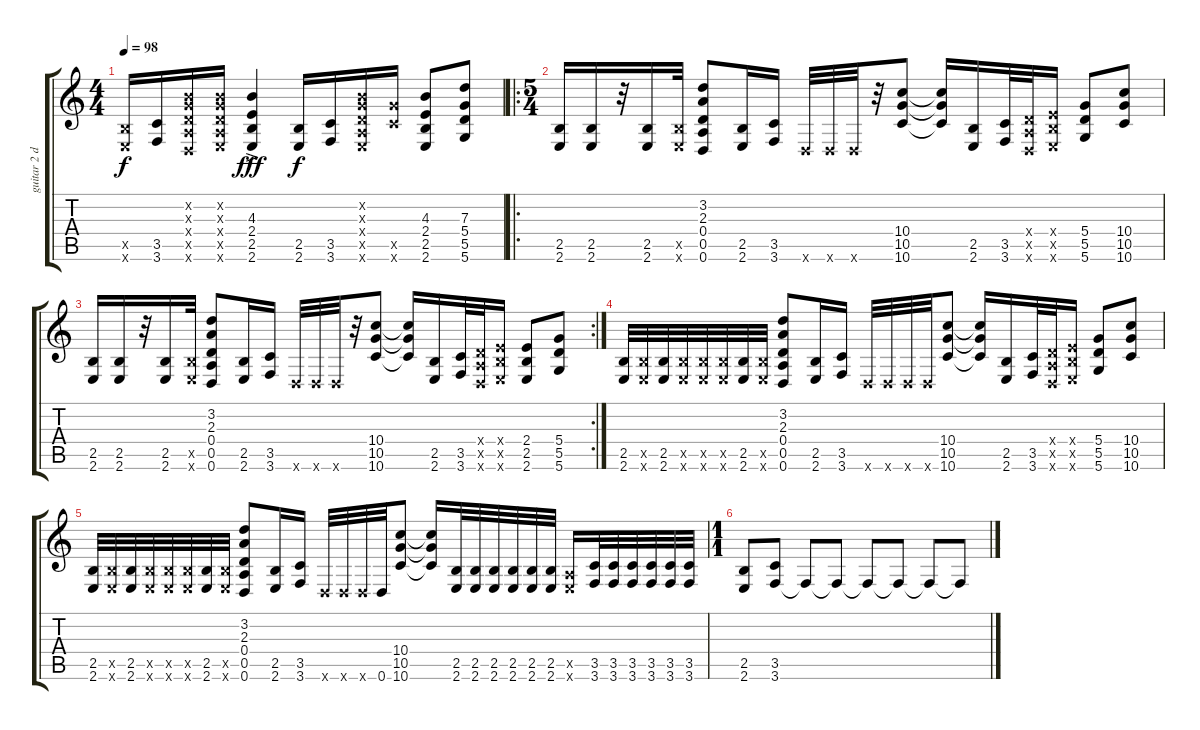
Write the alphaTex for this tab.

\track ("guitar 2 dub" "guitar 2 d") {instrument distortionguitar}
\staff {score tabs}
\tuning (E4 B3 G3 D3 A2 D2) {hide}
\ts (4 4)
\tempo 98
\clef g2
\ks c
(2.5{x} 2.6{x}).16{dy f} (3.5 3.6).16 (0.2{x} 0.3{x} 0.4{x} 0.5{x} 0.6{x}).16 (0.2{x} 0.3{x} 0.4{x} 0.5{x} 2.6{x}).16 (4.3 2.4 2.5{ac} 2.6).4{dy fff} (2.5 2.6).16{dy f} (3.5 3.6).16 (0.2{x} 0.3{x} 0.4{x} 0.5{x} 2.6{x}).16 (10.5{x} 10.6{x}).16 (4.3 2.4 2.5 2.6).8 (7.3 5.4 5.5 5.6).8 |
\ro
\ts (5 4)
(2.5 2.6).16 (2.5 2.6).16 r.32 (2.5 2.6).16 (2.5{x} 2.6{x}).32 (3.2 2.3 0.4 0.5 0.6).8 (2.5 2.6).16 (3.5 3.6).16 0.6{x}.32 0.6{x}.32 0.6{x}.32 r.32 (10.4 10.5 10.6).8 (10.4{t} 10.5{t} 10.6{t}).16 (2.5 2.6).16 (3.5 3.6).32 (0.4{x} 0.5{x} 0.6{x}).32 (2.4{x} 2.5{x} 2.6{x}).16 (5.4 5.5 5.6).8 (10.4 10.5 10.6).8 |
\rc 2
(2.5 2.6).16 (2.5 2.6).16 r.32 (2.5 2.6).16 (2.5{x} 2.6{x}).32 (3.2 2.3 0.4 0.5 0.6).8 (2.5 2.6).16 (3.5 3.6).16 0.6{x}.32 0.6{x}.32 0.6{x}.32 r.32 (10.4 10.5 10.6).8 (10.4{t} 10.5{t} 10.6{t}).16 (2.5 2.6).16 (3.5 3.6).32 (0.4{x} 0.5{x} 0.6{x}).32 (2.4{x} 2.5{x} 2.6{x}).16 (2.4 2.5 2.6).8 (5.4 5.5 5.6).8 |
(2.5 2.6).32 (2.5{x} 2.6{x}).32 (2.5 2.6).32 (2.5{x} 2.6{x}).32 (2.5{x} 2.6{x}).32 (2.5{x} 2.6{x}).32 (2.5 2.6).32 (2.5{x} 2.6{x}).32 (3.2 2.3 0.4 0.5 0.6).8 (2.5 2.6).16 (3.5 3.6).16 0.6{x}.32 0.6{x}.32 0.6{x}.32 0.6{x}.32 (10.4 10.5 10.6).8 (10.4{t} 10.5{t} 10.6{t}).16 (2.5 2.6).16 (3.5 3.6).32 (0.4{x} 0.5{x} 0.6{x}).32 (2.4{x} 2.5{x} 2.6{x}).16 (5.4 5.5 5.6).8 (10.4 10.5 10.6).8 |
(2.5 2.6).32 (2.5{x} 2.6{x}).32 (2.5 2.6).32 (2.5{x} 2.6{x}).32 (2.5{x} 2.6{x}).32 (2.5{x} 2.6{x}).32 (2.5 2.6).32 (2.5{x} 2.6{x}).32 (3.2 2.3 0.4 0.5 0.6).8 (2.5 2.6).16 (3.5 3.6).16 0.6{x}.32 0.6{x}.32 0.6{x}.32 0.6.32 (10.4 10.5 10.6).8 (10.4{t} 10.5{t} 10.6{t}).16 (2.5 2.6).32 (2.5 2.6).32 (2.5 2.6).32 (2.5 2.6).32 (2.5 2.6).32 (2.5 2.6).32 (0.5{x} 2.6{x}).16 (3.5 3.6).32 (3.5 3.6).32 (3.5 3.6).32 (3.5 3.6).32 (3.5 3.6).32 (3.5 3.6).32 |
\ts (1 1)
(2.5 2.6).8 (3.5 3.6).8{volume 0} 3.6{t}.8 3.6{t}.8 3.6{t}.8 3.6{t}.8 3.6{t}.8 3.6{t}.8
